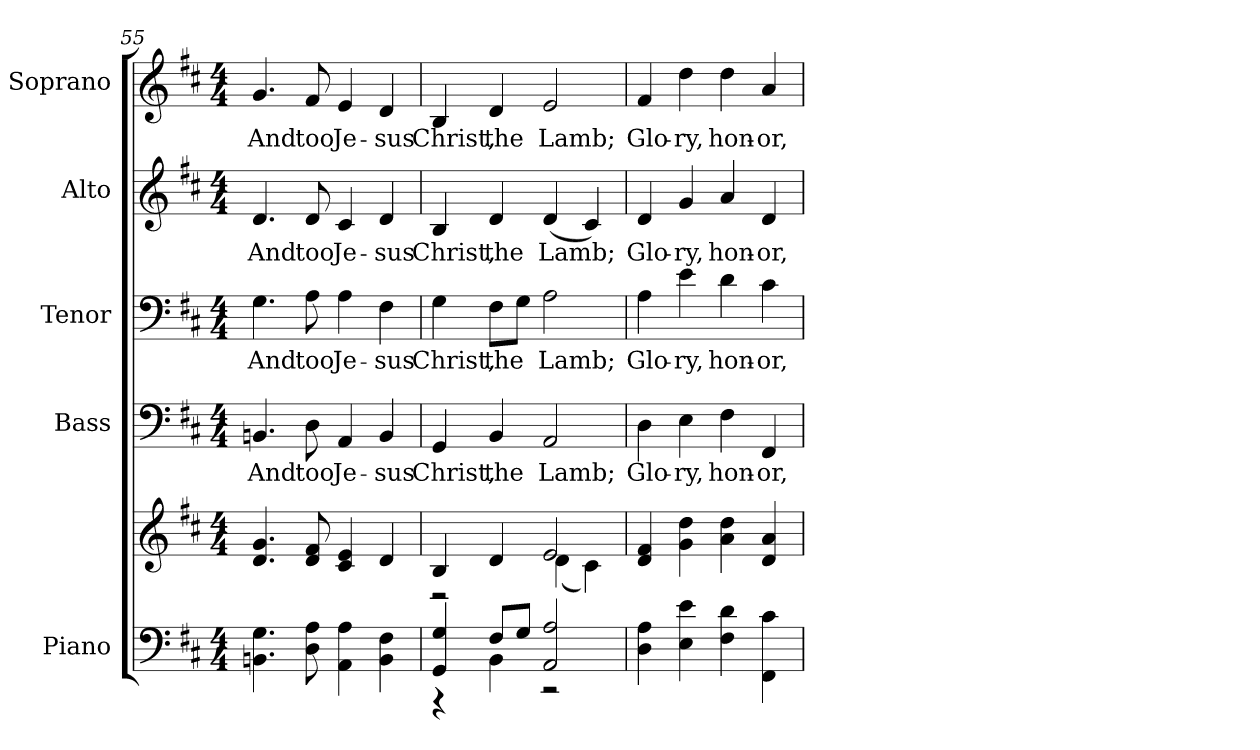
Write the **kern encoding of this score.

**kern	**kern	**kern	**text	**kern	**text	**kern	**text	**kern	**text
*part5	*part5	*part4	*part4	*part3	*part3	*part2	*part2	*part1	*part1
*staff6	*staff5	*staff4	*staff4	*staff3	*staff3	*staff2	*staff2	*staff1	*staff1
*I"Piano	*	*I"Bass	*	*I"Tenor	*	*I"Alto	*	*I"Soprano	*
*I'Pno.	*	*I'B.	*	*I'T.	*	*I'A.	*	*I'S.	*
!!LO:PB:g=z
*clefF4	*clefG2	*clefF4	*	*clefF4	*	*clefG2	*	*clefG2	*
*k[f#c#]	*k[f#c#]	*k[f#c#]	*	*k[f#c#]	*	*k[f#c#]	*	*k[f#c#]	*
*D:	*D:	*D:	*	*D:	*	*D:	*	*D:	*
*M4/4	*M4/4	*M4/4	*	*M4/4	*	*M4/4	*	*M4/4	*
=55	=55	=55	=55	=55	=55	=55	=55	=55	=55
!	!	!	!LO:LY:b:color=#000000	!	!	!	!	!	!
!	!	!	!	!	!LO:LY:b:color=#000000	!	!	!	!
!	!	!	!	!	!	!	!LO:LY:b:color=#000000	!	!
!	!	!	!	!	!	!	!	!	!LO:LY:b:color=#000000
4.BBni\ 4.Gi	4.di/ 4.gi	4.BBni/	And	4.Gi\	And	4.di/	And	4.gi/	And
!	!	!	!LO:LY:b:color=#000000	!	!	!	!	!	!
!	!	!	!	!	!LO:LY:b:color=#000000	!	!	!	!
!	!	!	!	!	!	!	!LO:LY:b:color=#000000	!	!
!	!	!	!	!	!	!	!	!	!LO:LY:b:color=#000000
8Di\ 8Ai	8di/ 8f#i	8Di\	too	8Ai\	too	8di/	too	8f#i/	too
!	!	!	!LO:LY:b:color=#000000	!	!	!	!	!	!
!	!	!	!	!	!LO:LY:b:color=#000000	!	!	!	!
!	!	!	!	!	!	!	!LO:LY:b:color=#000000	!	!
!	!	!	!	!	!	!	!	!	!LO:LY:b:color=#000000
4AAi\ 4Ai	4c#i/ 4ei	4AAi/	Je-	4Ai\	Je-	4c#i/	Je-	4ei/	Je-
!	!	!	!LO:LY:b:color=#000000	!	!	!	!	!	!
!	!	!	!	!	!LO:LY:b:color=#000000	!	!	!	!
!	!	!	!	!	!	!	!LO:LY:b:color=#000000	!	!
!	!	!	!	!	!	!	!	!	!LO:LY:b:color=#000000
4BBi\ 4F#i	4di/	4BBi/	-sus	4F#i\	-sus	4di/	-sus	4di/	-sus
=56	=56	=56	=56	=56	=56	=56	=56	=56	=56
*^	*^	*	*	*	*	*	*	*	*
!	!	!	!	!	!LO:LY:b:color=#000000	!	!	!	!	!	!
!	!	!	!	!	!	!	!LO:LY:b:color=#000000	!	!	!	!
!	!	!	!	!	!	!	!	!	!LO:LY:b:color=#000000	!	!
!	!	!	!	!	!	!	!	!	!	!	!LO:LY:b:color=#000000
4GGi/ 4Gi	4r	4Bi/	2r	4GGi/	Christ,	4Gi\	Christ,	4Bi/	Christ,	4Bi/	Christ,
!	!	!	!	!	!LO:LY:b:color=#000000	!	!	!	!	!	!
!	!	!	!	!	!	!	!LO:LY:b:color=#000000	!	!	!	!
!	!	!	!	!	!	!	!	!	!LO:LY:b:color=#000000	!	!
!	!	!	!	!	!	!	!	!	!	!	!LO:LY:b:color=#000000
8F#i/L	4BBi\	4di/	.	4BBi/	the	8F#i\L	the	4di/	the	4di/	the
8Gi/J	.	.	.	.	.	8Gi\J	.	.	.	.	.
!	!	!	!	!	!LO:LY:b:color=#000000	!	!	!	!	!	!
!	!	!	!	!	!	!	!LO:LY:b:color=#000000	!	!	!	!
!	!	!	!	!	!	!	!	!	!LO:LY:b:color=#000000	!	!
!	!	!	!	!	!	!	!	!	!	!	!LO:LY:b:color=#000000
2AAi/ 2Ai	2r	2ei/	(4di\	2AAi/	Lamb;	2Ai\	Lamb;	(4di/	Lamb;	2ei/	Lamb;
.	.	.	4c#i\)	.	.	.	.	4c#i/)	.	.	.
*v	*v	*	*	*	*	*	*	*	*	*	*
*	*v	*v	*	*	*	*	*	*	*	*
!!LO:PB:g=z
=57	=57	=57	=57	=57	=57	=57	=57	=57	=57
*	*^	*	*	*	*	*	*	*	*
!	!	!	!	!LO:LY:b:color=#000000	!	!	!	!	!	!
*	*v	*v	*	*	*	*	*	*	*	*
*	*^	*	*	*	*	*	*	*	*
!	!	!	!	!	!	!LO:LY:b:color=#000000	!	!	!	!
*	*v	*v	*	*	*	*	*	*	*	*
*	*^	*	*	*	*	*	*	*	*
!	!	!	!	!	!	!	!	!LO:LY:b:color=#000000	!	!
*	*v	*v	*	*	*	*	*	*	*	*
*	*^	*	*	*	*	*	*	*	*
!	!	!	!	!	!	!	!	!	!	!LO:LY:b:color=#000000
*	*v	*v	*	*	*	*	*	*	*	*
4Di\ 4Ai	4di/ 4f#i	4Di\	Glo-	4Ai\	Glo-	4di/	Glo-	4f#i/	Glo-
!	!	!	!LO:LY:b:color=#000000	!	!	!	!	!	!
!	!	!	!	!	!LO:LY:b:color=#000000	!	!	!	!
!	!	!	!	!	!	!	!LO:LY:b:color=#000000	!	!
!	!	!	!	!	!	!	!	!	!LO:LY:b:color=#000000
4Ei\ 4ei	4gi\ 4ddi	4Ei\	-ry,	4ei\	-ry,	4gi/	-ry,	4ddi\	-ry,
!	!	!	!LO:LY:b:color=#000000	!	!	!	!	!	!
!	!	!	!	!	!LO:LY:b:color=#000000	!	!	!	!
!	!	!	!	!	!	!	!LO:LY:b:color=#000000	!	!
!	!	!	!	!	!	!	!	!	!LO:LY:b:color=#000000
4F#i\ 4di	4ai\ 4ddi	4F#i\	hon-	4di\	hon-	4ai/	hon-	4ddi\	hon-
!	!	!	!LO:LY:b:color=#000000	!	!	!	!	!	!
!	!	!	!	!	!LO:LY:b:color=#000000	!	!	!	!
!	!	!	!	!	!	!	!LO:LY:b:color=#000000	!	!
!	!	!	!	!	!	!	!	!	!LO:LY:b:color=#000000
4FF#i\ 4c#i	4di/ 4ai	4FF#i/	-or,	4c#i\	-or,	4di/	-or,	4ai/	-or,
=	=	=	=	=	=	=	=	=	=
*-	*-	*-	*-	*-	*-	*-	*-	*-	*-
